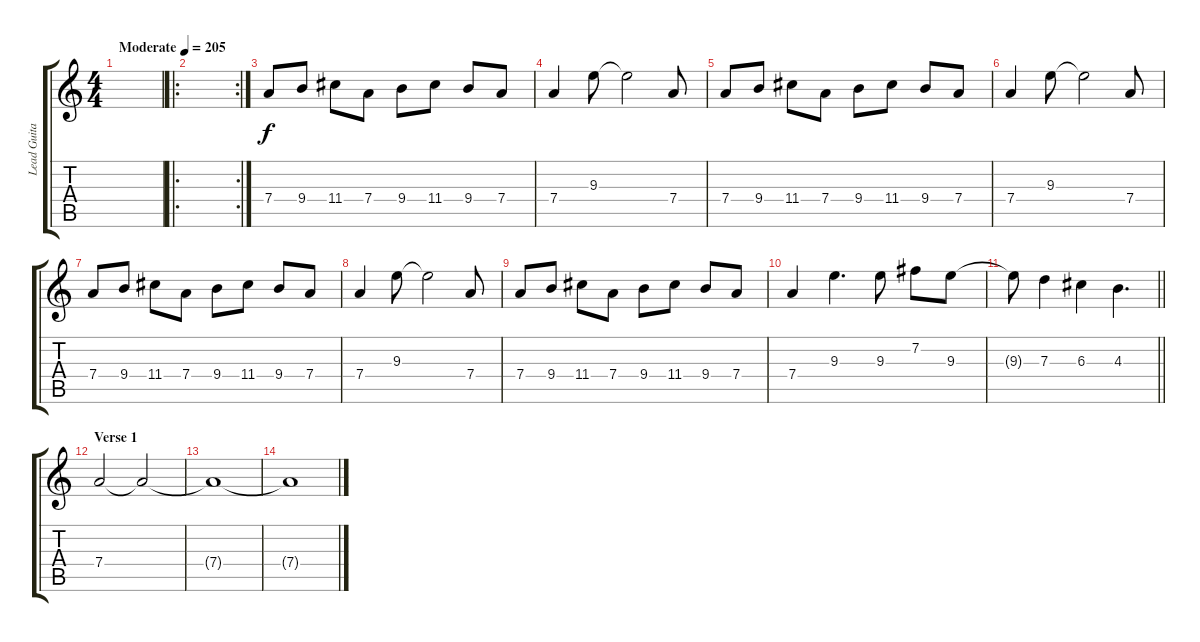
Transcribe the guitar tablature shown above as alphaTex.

\track ("Lead Guitar" "Lead Guita") {instrument distortionguitar}
\staff {score tabs}
\tuning (E4 B3 G3 D3 A2 E2) {hide}
\ts (4 4)
\tempo (205 "Moderate")
\clef g2
\ks c
|
\ro
\rc 2
|
7.4.8 9.4.8 11.4.8 7.4.8 9.4.8 11.4.8 9.4.8 7.4.8 |
7.4.4 9.3.8 9.3{t}.2 7.4.8 |
7.4.8 9.4.8 11.4.8 7.4.8 9.4.8 11.4.8 9.4.8 7.4.8 |
7.4.4 9.3.8 9.3{t}.2 7.4.8 |
7.4.8 9.4.8 11.4.8 7.4.8 9.4.8 11.4.8 9.4.8 7.4.8 |
7.4.4 9.3.8 9.3{t}.2 7.4.8 |
7.4.8 9.4.8 11.4.8 7.4.8 9.4.8 11.4.8 9.4.8 7.4.8 |
7.4.4 9.3.4{d} 9.3.8 7.2.8 9.3.8 |
\barLineRight lightlight
9.3{t}.8 7.3.4 6.3.4 4.3.4{d} |
\section ("" "Verse 1")
7.4.2 7.4{t}.2{volume 0} |
7.4{t}.1 |
7.4{t}.1
